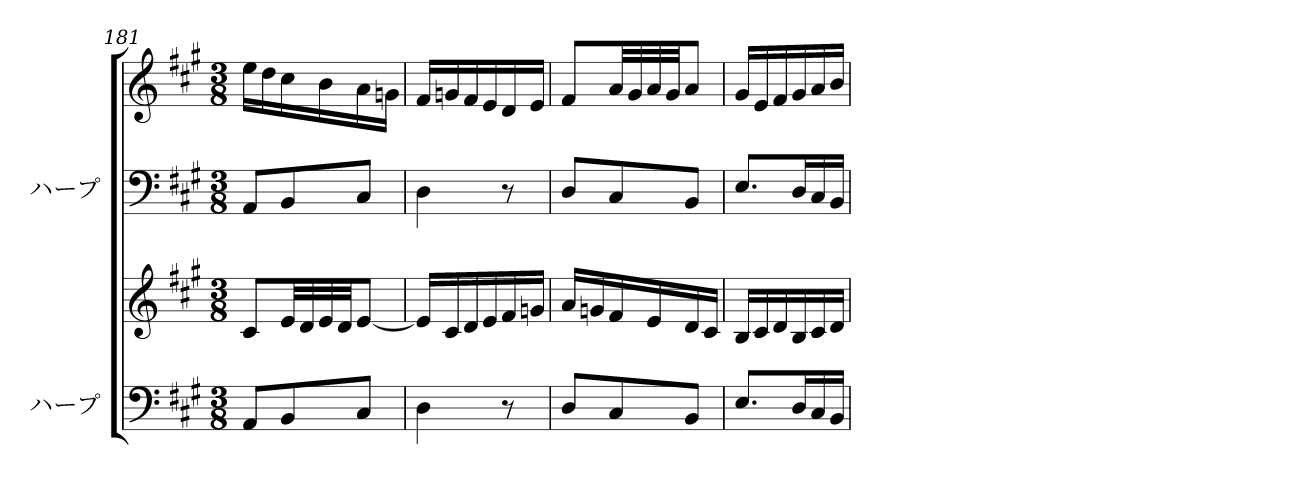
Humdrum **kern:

**kern	**kern	**kern	**kern
*part2	*part2	*part1	*part1
*staff4	*staff3	*staff2	*staff1
*I"ハープ	*	*I"ハープ	*
*clefF4	*clefG2	*clefF4	*clefG2
*k[f#c#g#]	*k[f#c#g#]	*k[f#c#g#]	*k[f#c#g#]
*M3/8	*M3/8	*M3/8	*M3/8
=181	=181	=181	=181
8AA/L	8c#/L	8AA/L	16ee\LL
.	.	.	16dd\
8BB/	32e/LL	8BB/	16cc#\
.	32d/	.	.
.	32e/	.	16b\
.	32d/JJ	.	.
8C#/J	[8e/J	8C#/J	16a\
.	.	.	16gn\JJ
!!LO:PB:g=z
=182	=182	=182	=182
4D\	16e/LL]	4D\	16f#/LL
.	16c#/	.	16gn/
.	16d/	.	16f#/
.	16e/	.	16e/
8r	16f#/	8r	16d/
.	16gn/JJ	.	16e/JJ
=183	=183	=183	=183
8D/L	16a/LL	8D/L	8f#/L
.	16gn/	.	.
8C#/	16f#/	8C#/	32a/LL
.	.	.	32g#/
.	16e/	.	32a/
.	.	.	32g#/JJ
8BB/J	16d/	8BB/J	8a/J
.	16c#/JJ	.	.
=184	=184	=184	=184
8.E/L	16B/LL	8.E/L	16g#/LL
.	16c#/	.	16e/
.	16d/	.	16f#/
16D/L	16B/	16D/L	16g#/
16C#/	16c#/	16C#/	16a/
16BB/JJ	16d/JJ	16BB/JJ	16b/JJ
=	=	=	=
*-	*-	*-	*-
